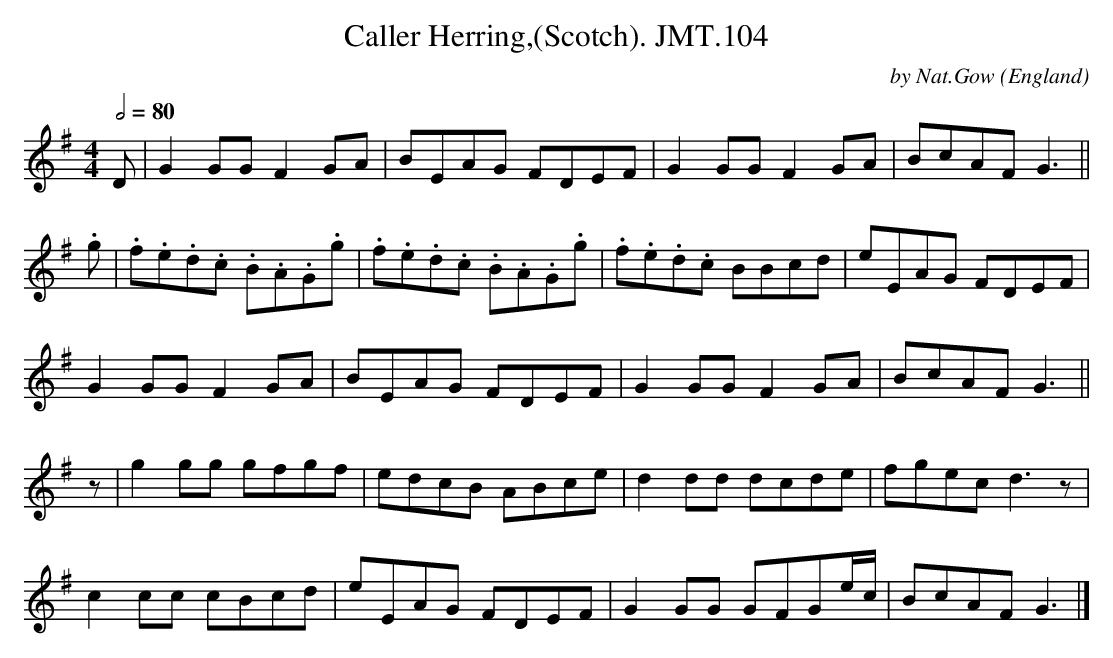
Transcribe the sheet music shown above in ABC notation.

X:1
T:Caller Herring,(Scotch). JMT.104
C:by Nat.Gow
L:1/8
M:4/4
O:England
Q:1/2=80
K:G
D|G2GG F2GA|BEAG FDEF|G2GGF2GA|BcAFG3||!
.g|.f.e.d.c .B.A.G.g|.f.e.d.c .B.A.G.g|.f.e.d.c BBcd|eEAG FDEF|!
G2GGF2GA|BEAG FDEF|G2GGF2GA|BcAFG3||!
z|g2gg gfgf|edcB ABce|d2dd dcde|fgecd3z|!
c2cc cBcd|eEAG FDEF|G2GG GFGe/c/|BcAFG3|]
